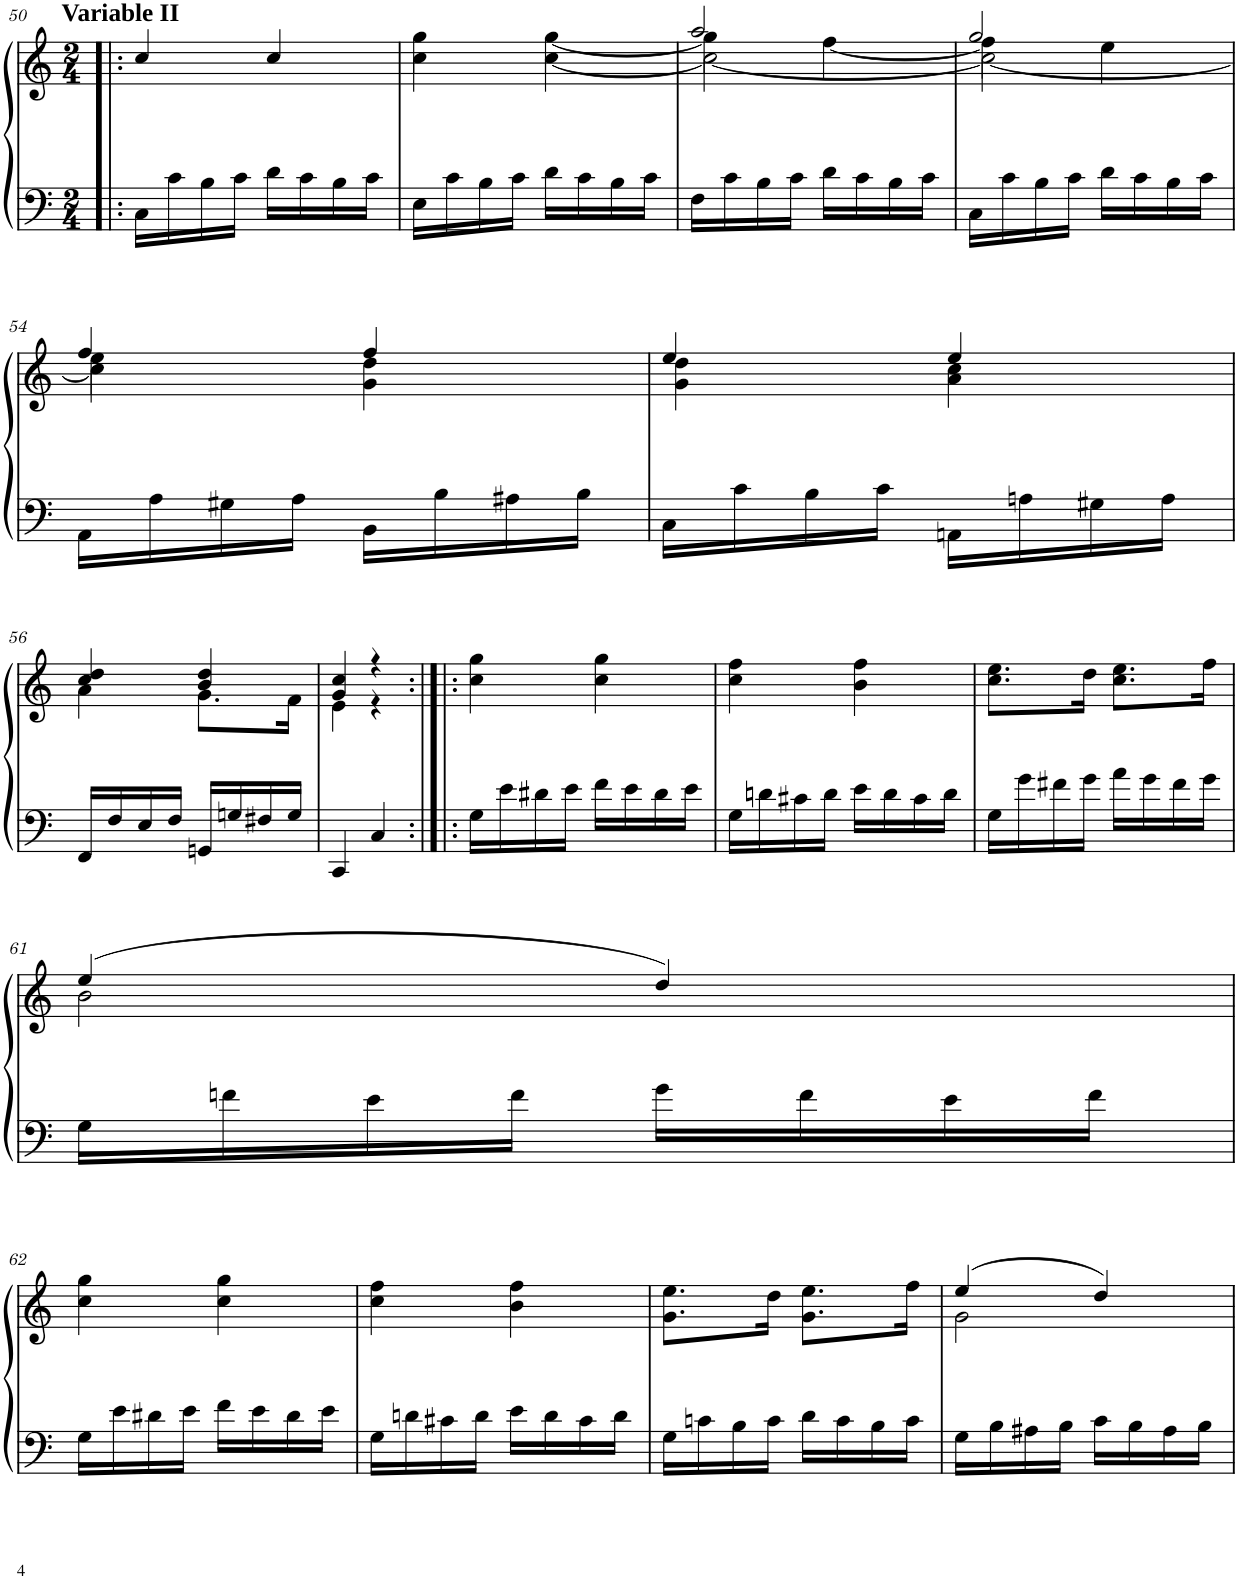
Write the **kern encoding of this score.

**kern	**kern
*part2	*part1
*staff2	*staff1
*I"Piano	*I"Piano
*I'Pno	*I'Pno
!!LO:PB:g=z
*clefF4	*clefG2
*k[]	*k[]
*M2/4	*M2/4
=50!|:	=50!|:
*	*^
!	!LO:TX:a:B:t=Variable II	!
16C\LL	2ryy	4cc/
16c\	.	.
16B\	.	.
16c\JJ	.	.
16d\LL	.	4cc/
16c\	.	.
16B\	.	.
16c\JJ	.	.
=51	=51	=51
*	*	*^
16E\LL	2ryy	4gg\	4cc\
16c\	.	.	.
16B\	.	.	.
16c\JJ	.	.	.
16d\LL	.	[4gg\	[<4cc\
16c\	.	.	.
16B\	.	.	.
16c\JJ	.	.	.
=52	=52	=52	=52
16F\LL	2aa/	4gg\]	2cc\_
16c\	.	.	.
16B\	.	.	.
16c\JJ	.	.	.
16d\LL	.	[4ff\	.
16c\	.	.	.
16B\	.	.	.
16c\JJ	.	.	.
=53	=53	=53	=53
16C\LL	2gg/	4ff\]	2cc\_
16c\	.	.	.
16B\	.	.	.
16c\JJ	.	.	.
16d\LL	.	4ee\	.
16c\	.	.	.
16B\	.	.	.
16c\JJ	.	.	.
!!LO:LB:g=z	!!	!!
=54	=54	=54	=54
16AA\LL	4ff/	4ee\	4cc\]
16A\	.	.	.
16G#X\	.	.	.
16A\JJ	.	.	.
16BB\LL	4ff/	4g\ 4dd\	4ryy
16B\	.	.	.
16A#X\	.	.	.
16B\JJ	.	.	.
*	*	*v	*v
=55	=55	=55
16C\LL	4ee/	4g\ 4dd\
16c\	.	.
16B\	.	.
16c\JJ	.	.
16AAn\LL	4ee/	4a\ 4cc\
16An\	.	.
16G#X\	.	.
16A\JJ	.	.
!!LO:LB:g=z	!!
=56	=56	=56
16FF/LL	4cc/ 4dd/	4a\
16F/	.	.
16E/	.	.
16F/JJ	.	.
16GGn/LL	4b/ 4dd/	8.g\L
16Gn/	.	.
16F#X/	.	.
16G/JJ	.	16f\Jk
=57	=57	=57
4CC/	4g/ 4cc/	4e\
4C/	4r	4r
*	*v	*v
=58:|!|:	=58:|!|:
16G\LL	4cc\ 4gg\
16e\	.
16d#X\	.
16e\JJ	.
16f\LL	4cc\ 4gg\
16e\	.
16d#\	.
16e\JJ	.
=59	=59
16G\LL	4cc\ 4ff\
16dn\	.
16c#X\	.
16d\JJ	.
16e\LL	4b\ 4ff\
16d\	.
16c#\	.
16d\JJ	.
=60	=60
16G\LL	8.cc\ 8.ee\L
16g\	.
16f#X\	.
16g\JJ	16dd\Jk
16a\LL	8.cc\ 8.ee\L
16g\	.
16f#\	.
16g\JJ	16ff\Jk
!!LO:LB:g=z
=61	=61
*	*^
16G\LL	(4ee/	2b\
16fn\	.	.
16e\	.	.
16f\JJ	.	.
16g\LL	4dd/)	.
16f\	.	.
16e\	.	.
16f\JJ	.	.
*	*v	*v
!!LO:LB:g=z
=62	=62
16G\LL	4cc\ 4gg\
16e\	.
16d#X\	.
16e\JJ	.
16f\LL	4cc\ 4gg\
16e\	.
16d#\	.
16e\JJ	.
=63	=63
16G\LL	4cc\ 4ff\
16dn\	.
16c#X\	.
16d\JJ	.
16e\LL	4b\ 4ff\
16d\	.
16c#\	.
16d\JJ	.
=64	=64
16G\LL	8.g\ 8.ee\L
16cn\	.
16B\	.
16c\JJ	16dd\Jk
16d\LL	8.g\ 8.ee\L
16c\	.
16B\	.
16c\JJ	16ff\Jk
=65	=65
*	*^
16G\LL	(4ee/	2g\
16B\	.	.
16A#X\	.	.
16B\JJ	.	.
16c\LL	4dd/)	.
16B\	.	.
16A#\	.	.
16B\JJ	.	.
*	*v	*v
=	=
*-	*-
